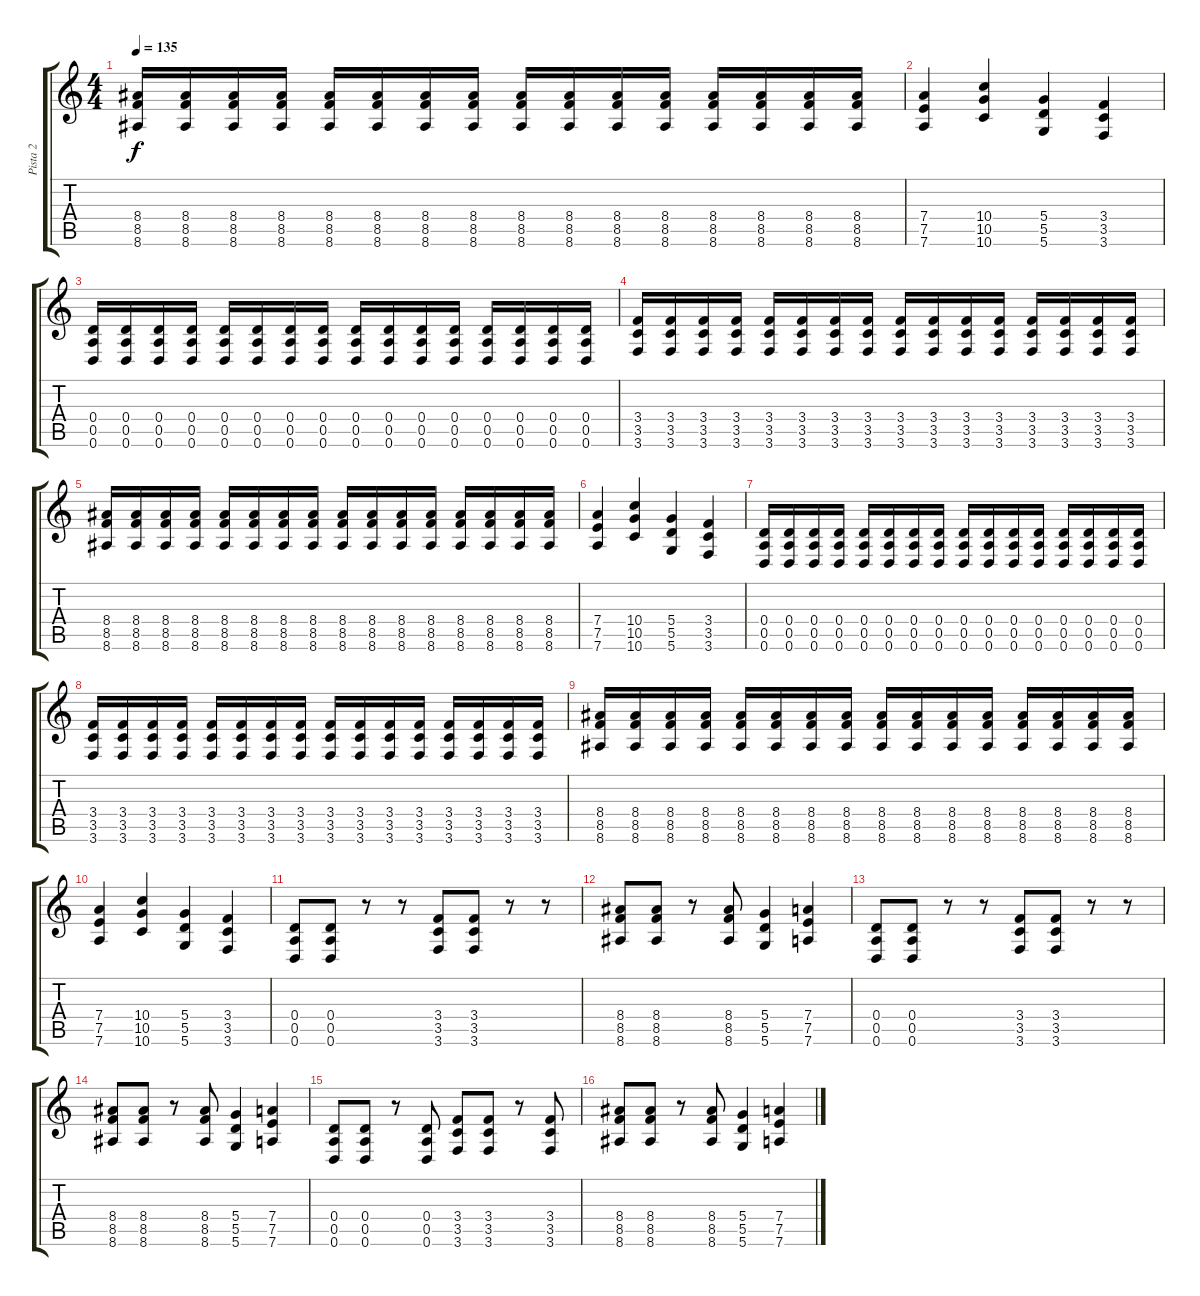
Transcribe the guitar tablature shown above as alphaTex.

\track ("Pista 2" "Pista 2") {instrument overdrivenguitar}
\staff {score tabs}
\tuning (E4 B3 G3 D3 A2 D2) {hide}
\ts (4 4)
\tempo 135
\clef g2
\ks c
(8.4 8.5 8.6).16{dy f} (8.4 8.5 8.6).16 (8.4 8.5 8.6).16 (8.4 8.5 8.6).16 (8.4 8.5 8.6).16 (8.4 8.5 8.6).16 (8.4 8.5 8.6).16 (8.4 8.5 8.6).16 (8.4 8.5 8.6).16 (8.4 8.5 8.6).16 (8.4 8.5 8.6).16 (8.4 8.5 8.6).16 (8.4 8.5 8.6).16 (8.4 8.5 8.6).16 (8.4 8.5 8.6).16 (8.4 8.5 8.6).16 |
(7.4 7.5 7.6).4 (10.4 10.5 10.6).4 (5.4 5.5 5.6).4 (3.4 3.5 3.6).4 |
(0.4 0.5 0.6).16 (0.4 0.5 0.6).16 (0.4 0.5 0.6).16 (0.4 0.5 0.6).16 (0.4 0.5 0.6).16 (0.4 0.5 0.6).16 (0.4 0.5 0.6).16 (0.4 0.5 0.6).16 (0.4 0.5 0.6).16 (0.4 0.5 0.6).16 (0.4 0.5 0.6).16 (0.4 0.5 0.6).16 (0.4 0.5 0.6).16 (0.4 0.5 0.6).16 (0.4 0.5 0.6).16 (0.4 0.5 0.6).16 |
(3.4 3.5 3.6).16 (3.4 3.5 3.6).16 (3.4 3.5 3.6).16 (3.4 3.5 3.6).16 (3.4 3.5 3.6).16 (3.4 3.5 3.6).16 (3.4 3.5 3.6).16 (3.4 3.5 3.6).16 (3.4 3.5 3.6).16 (3.4 3.5 3.6).16 (3.4 3.5 3.6).16 (3.4 3.5 3.6).16 (3.4 3.5 3.6).16 (3.4 3.5 3.6).16 (3.4 3.5 3.6).16 (3.4 3.5 3.6).16 |
(8.4 8.5 8.6).16 (8.4 8.5 8.6).16 (8.4 8.5 8.6).16 (8.4 8.5 8.6).16 (8.4 8.5 8.6).16 (8.4 8.5 8.6).16 (8.4 8.5 8.6).16 (8.4 8.5 8.6).16 (8.4 8.5 8.6).16 (8.4 8.5 8.6).16 (8.4 8.5 8.6).16 (8.4 8.5 8.6).16 (8.4 8.5 8.6).16 (8.4 8.5 8.6).16 (8.4 8.5 8.6).16 (8.4 8.5 8.6).16 |
(7.4 7.5 7.6).4 (10.4 10.5 10.6).4 (5.4 5.5 5.6).4 (3.4 3.5 3.6).4 |
(0.4 0.5 0.6).16 (0.4 0.5 0.6).16 (0.4 0.5 0.6).16 (0.4 0.5 0.6).16 (0.4 0.5 0.6).16 (0.4 0.5 0.6).16 (0.4 0.5 0.6).16 (0.4 0.5 0.6).16 (0.4 0.5 0.6).16 (0.4 0.5 0.6).16 (0.4 0.5 0.6).16 (0.4 0.5 0.6).16 (0.4 0.5 0.6).16 (0.4 0.5 0.6).16 (0.4 0.5 0.6).16 (0.4 0.5 0.6).16 |
(3.4 3.5 3.6).16 (3.4 3.5 3.6).16 (3.4 3.5 3.6).16 (3.4 3.5 3.6).16 (3.4 3.5 3.6).16 (3.4 3.5 3.6).16 (3.4 3.5 3.6).16 (3.4 3.5 3.6).16 (3.4 3.5 3.6).16 (3.4 3.5 3.6).16 (3.4 3.5 3.6).16 (3.4 3.5 3.6).16 (3.4 3.5 3.6).16 (3.4 3.5 3.6).16 (3.4 3.5 3.6).16 (3.4 3.5 3.6).16 |
(8.4 8.5 8.6).16 (8.4 8.5 8.6).16 (8.4 8.5 8.6).16 (8.4 8.5 8.6).16 (8.4 8.5 8.6).16 (8.4 8.5 8.6).16 (8.4 8.5 8.6).16 (8.4 8.5 8.6).16 (8.4 8.5 8.6).16 (8.4 8.5 8.6).16 (8.4 8.5 8.6).16 (8.4 8.5 8.6).16 (8.4 8.5 8.6).16 (8.4 8.5 8.6).16 (8.4 8.5 8.6).16 (8.4 8.5 8.6).16 |
(7.4 7.5 7.6).4 (10.4 10.5 10.6).4 (5.4 5.5 5.6).4 (3.4 3.5 3.6).4 |
(0.4 0.5 0.6).8 (0.4 0.5 0.6).8 r.8 r.8 (3.4 3.5 3.6).8 (3.4 3.5 3.6).8 r.8 r.8 |
(8.4 8.5 8.6).8 (8.4 8.5 8.6).8 r.8 (8.4 8.5 8.6).8 (5.4 5.5 5.6).4 (7.4 7.5 7.6).4 |
(0.4 0.5 0.6).8 (0.4 0.5 0.6).8 r.8 r.8 (3.4 3.5 3.6).8 (3.4 3.5 3.6).8 r.8 r.8 |
(8.4 8.5 8.6).8 (8.4 8.5 8.6).8 r.8 (8.4 8.5 8.6).8 (5.4 5.5 5.6).4 (7.4 7.5 7.6).4 |
(0.4 0.5 0.6).8 (0.4 0.5 0.6).8 r.8 (0.4 0.5 0.6).8 (3.4 3.5 3.6).8 (3.4 3.5 3.6).8 r.8 (3.4 3.5 3.6).8 |
(8.4 8.5 8.6).8 (8.4 8.5 8.6).8 r.8 (8.4 8.5 8.6).8 (5.4 5.5 5.6).4 (7.4 7.5 7.6).4
